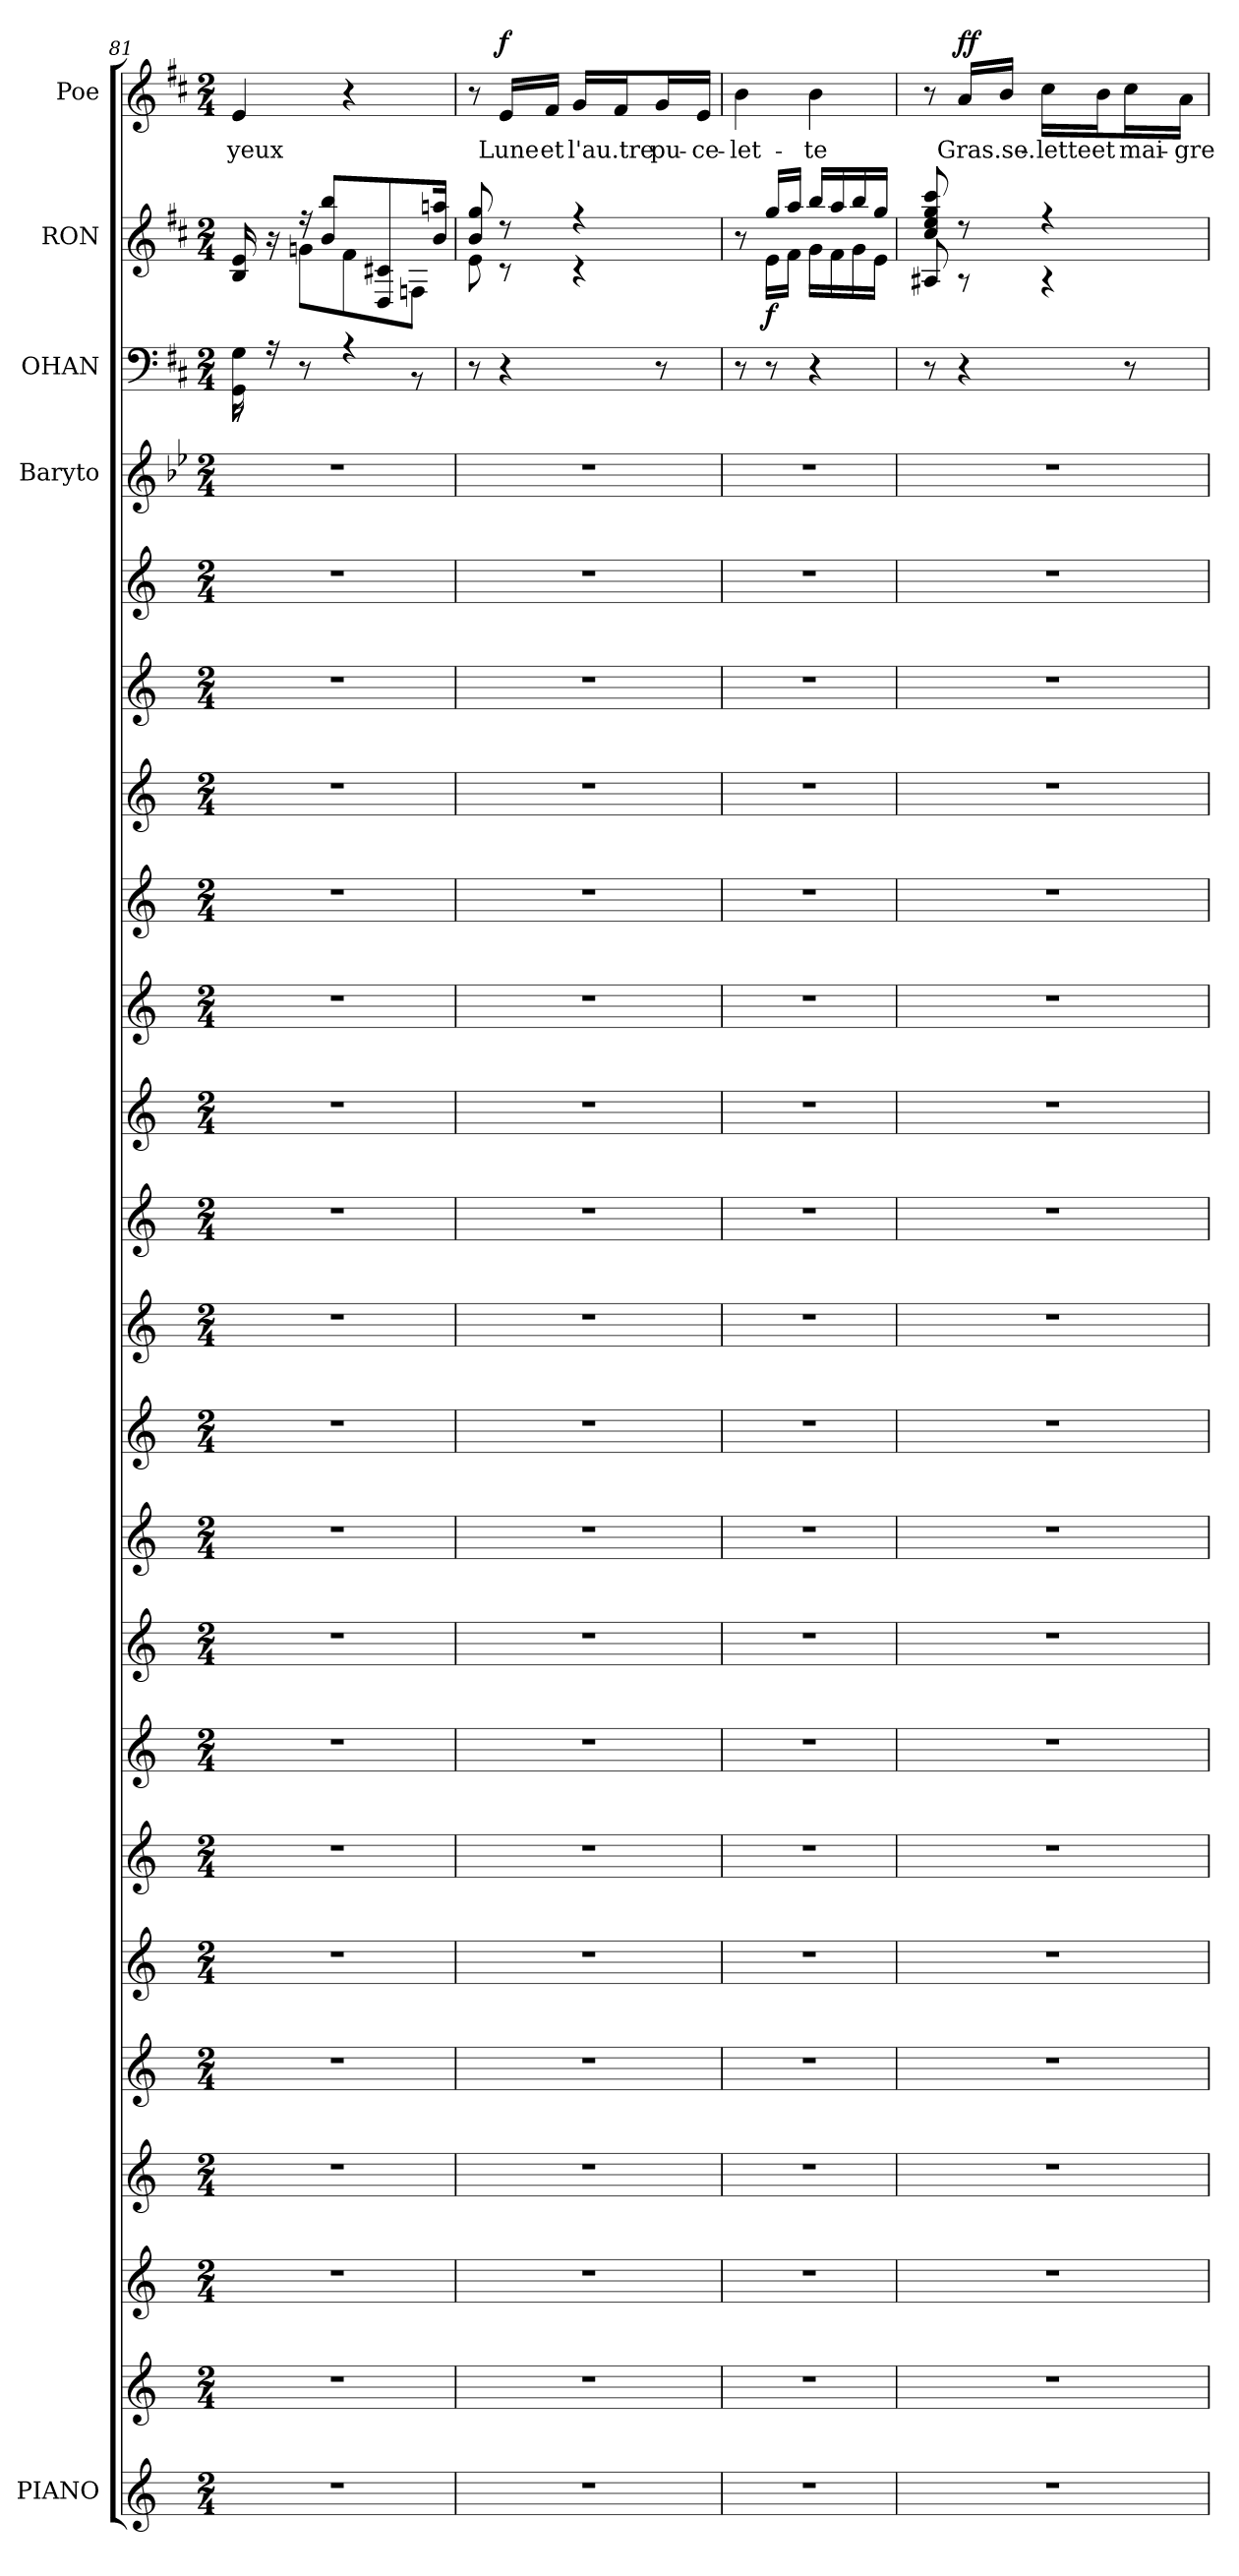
**kern	**kern	**kern	**kern	**kern	**kern	**kern	**kern	**kern	**kern	**kern	**kern	**kern	**kern	**kern	**kern	**kern	**kern	**kern	**kern	**kern	**kern	**dynam	**kern	**text	**dynam
*part23	*part22	*part21	*part20	*part19	*part18	*part17	*part16	*part15	*part14	*part13	*part12	*part11	*part10	*part9	*part8	*part7	*part6	*part5	*part4	*part3	*part2	*part2	*part1	*part1	*part1
*staff23	*staff22	*staff21	*staff20	*staff19	*staff18	*staff17	*staff16	*staff15	*staff14	*staff13	*staff12	*staff11	*staff10	*staff9	*staff8	*staff7	*staff6	*staff5	*staff4	*staff3	*staff2	*staff2	*staff1	*staff1	*staff1
*I"PIANO	*	*	*	*	*	*	*	*	*	*	*	*	*	*	*	*	*	*	*I"Baryto	*I"OHAN	*I"RON	*	*I"Poe	*	*
*I'Pno	*	*	*	*	*	*	*	*	*	*	*	*	*	*	*	*	*	*	*I'Bar.	*I'OHA.	*I'RON	*	*I'Poe	*	*
*clefG2	*clefG2	*clefG2	*clefG2	*clefG2	*clefG2	*clefG2	*clefG2	*clefG2	*clefG2	*clefG2	*clefG2	*clefG2	*clefG2	*clefG2	*clefG2	*clefG2	*clefG2	*clefG2	*clefG2	*clefF4	*clefG2	*	*clefG2	*	*
*	*	*	*	*	*	*	*	*	*	*	*	*	*	*	*	*	*	*	*ITrd8c14	*	*	*	*	*	*
*k[]	*k[]	*k[]	*k[]	*k[]	*k[]	*k[]	*k[]	*k[]	*k[]	*k[]	*k[]	*k[]	*k[]	*k[]	*k[]	*k[]	*k[]	*k[]	*k[b-e-]	*k[f#c#]	*k[f#c#]	*	*k[f#c#]	*	*
*C:	*C:	*C:	*C:	*C:	*C:	*C:	*C:	*C:	*C:	*C:	*C:	*C:	*C:	*C:	*C:	*C:	*C:	*C:	*B-:	*D:	*D:	*	*D:	*	*
*M2/4	*M2/4	*M2/4	*M2/4	*M2/4	*M2/4	*M2/4	*M2/4	*M2/4	*M2/4	*M2/4	*M2/4	*M2/4	*M2/4	*M2/4	*M2/4	*M2/4	*M2/4	*M2/4	*M2/4	*M2/4	*M2/4	*	*M2/4	*	*
=81	=81	=81	=81	=81	=81	=81	=81	=81	=81	=81	=81	=81	=81	=81	=81	=81	=81	=81	=81	=81	=81	=81	=81	=81	=81
*	*	*	*	*	*	*	*	*	*	*	*	*	*	*	*	*	*	*	*	*^	*^	*	*	*	*
2r	2r	2r	2r	2r	2r	2r	2r	2r	2r	2r	2r	2r	2r	2r	2r	2r	2r	2r	2r	16GG\ 16G\	8r	16B/ 16e/	8ryy	.	4e/	yeux	.
.	.	.	.	.	.	.	.	.	.	.	.	.	.	.	.	.	.	.	.	16r	.	16r	.	.	.	.	.
.	.	.	.	.	.	.	.	.	.	.	.	.	.	.	.	.	.	.	.	8r	8ryy	16r	8gn\L	.	.	.	.
.	.	.	.	.	.	.	.	.	.	.	.	.	.	.	.	.	.	.	.	.	.	8b/ 8bb/L	.	.	.	.	.
.	.	.	.	.	.	.	.	.	.	.	.	.	.	.	.	.	.	.	.	4r	8ryy	.	8f#\	.	4r	.	.
.	.	.	.	.	.	.	.	.	.	.	.	.	.	.	.	.	.	.	.	.	.	8D/ 8c#X/	.	.	.	.	.
.	.	.	.	.	.	.	.	.	.	.	.	.	.	.	.	.	.	.	.	.	8r	.	8Fn/J	.	.	.	.
.	.	.	.	.	.	.	.	.	.	.	.	.	.	.	.	.	.	.	.	.	.	16b/ 16aan/Jk	.	.	.	.	.
*	*	*	*	*	*	*	*	*	*	*	*	*	*	*	*	*	*	*	*	*v	*v	*	*	*	*	*	*
!!LO:LB:g=z
=82	=82	=82	=82	=82	=82	=82	=82	=82	=82	=82	=82	=82	=82	=82	=82	=82	=82	=82	=82	=82	=82	=82	=82	=82	=82	=82
2r	2r	2r	2r	2r	2r	2r	2r	2r	2r	2r	2r	2r	2r	2r	2r	2r	2r	2r	2r	8r	8b/ 8gg/	8e\	.	8r	.	.
.	.	.	.	.	.	.	.	.	.	.	.	.	.	.	.	.	.	.	.	4r	8r	8r	.	16e/LL	Lune	f
.	.	.	.	.	.	.	.	.	.	.	.	.	.	.	.	.	.	.	.	.	.	.	.	16f#/JJ	et	.
.	.	.	.	.	.	.	.	.	.	.	.	.	.	.	.	.	.	.	.	.	4r	4r	.	16g/LL	l'au.tre	.
.	.	.	.	.	.	.	.	.	.	.	.	.	.	.	.	.	.	.	.	.	.	.	.	16f#/J	.	.
.	.	.	.	.	.	.	.	.	.	.	.	.	.	.	.	.	.	.	.	8r	.	.	.	16g/L	pu-	.
.	.	.	.	.	.	.	.	.	.	.	.	.	.	.	.	.	.	.	.	.	.	.	.	16e/JJ	ce-	.
=83	=83	=83	=83	=83	=83	=83	=83	=83	=83	=83	=83	=83	=83	=83	=83	=83	=83	=83	=83	=83	=83	=83	=83	=83	=83	=83
2r	2r	2r	2r	2r	2r	2r	2r	2r	2r	2r	2r	2r	2r	2r	2r	2r	2r	2r	2r	8r	8r	8ryy	.	4b\	let-	.
.	.	.	.	.	.	.	.	.	.	.	.	.	.	.	.	.	.	.	.	8r	16gg/LL	16e\LL	f	.	.	.
.	.	.	.	.	.	.	.	.	.	.	.	.	.	.	.	.	.	.	.	.	16aa/JJ	16f#\JJ	.	.	.	.
.	.	.	.	.	.	.	.	.	.	.	.	.	.	.	.	.	.	.	.	4r	16bb/LL	16g\LL	.	4b\	te	.
.	.	.	.	.	.	.	.	.	.	.	.	.	.	.	.	.	.	.	.	.	16aa/	16f#\	.	.	.	.
.	.	.	.	.	.	.	.	.	.	.	.	.	.	.	.	.	.	.	.	.	16bb/	16g\	.	.	.	.
.	.	.	.	.	.	.	.	.	.	.	.	.	.	.	.	.	.	.	.	.	16gg/JJ	16e\JJ	.	.	.	.
=84	=84	=84	=84	=84	=84	=84	=84	=84	=84	=84	=84	=84	=84	=84	=84	=84	=84	=84	=84	=84	=84	=84	=84	=84	=84	=84
2r	2r	2r	2r	2r	2r	2r	2r	2r	2r	2r	2r	2r	2r	2r	2r	2r	2r	2r	2r	8r	8cc#/ 8ee/ 8gg/ 8ccc#/	8A#X/	.	8r	.	.
.	.	.	.	.	.	.	.	.	.	.	.	.	.	.	.	.	.	.	.	4r	8r	8r	.	16a/LL	Gras.se.-	ff
.	.	.	.	.	.	.	.	.	.	.	.	.	.	.	.	.	.	.	.	.	.	.	.	16b/JJ	.	.
.	.	.	.	.	.	.	.	.	.	.	.	.	.	.	.	.	.	.	.	.	4r	4r	.	16cc#\LL	lette	.
.	.	.	.	.	.	.	.	.	.	.	.	.	.	.	.	.	.	.	.	.	.	.	.	16b\J	et	.
.	.	.	.	.	.	.	.	.	.	.	.	.	.	.	.	.	.	.	.	8r	.	.	.	16cc#\L	mai-	.
.	.	.	.	.	.	.	.	.	.	.	.	.	.	.	.	.	.	.	.	.	.	.	.	16a\JJ	gre	.
*	*	*	*	*	*	*	*	*	*	*	*	*	*	*	*	*	*	*	*	*	*v	*v	*	*	*	*
=	=	=	=	=	=	=	=	=	=	=	=	=	=	=	=	=	=	=	=	=	=	=	=	=	=
*-	*-	*-	*-	*-	*-	*-	*-	*-	*-	*-	*-	*-	*-	*-	*-	*-	*-	*-	*-	*-	*-	*-	*-	*-	*-
